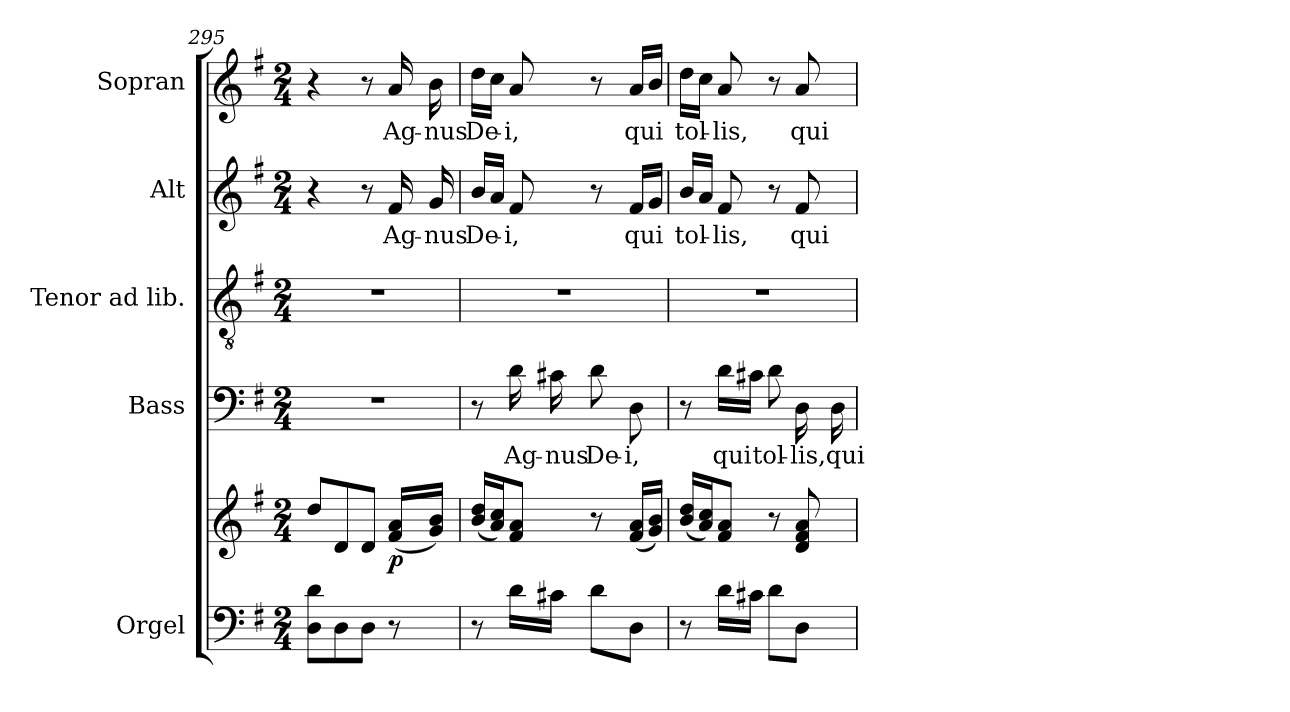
**kern	**kern	**dynam	**kern	**text	**kern	**kern	**text	**kern	**text
*part5	*part5	*part5	*part4	*part4	*part3	*part2	*part2	*part1	*part1
*staff6	*staff5	*staff5/6	*staff4	*staff4	*staff3	*staff2	*staff2	*staff1	*staff1
*I"Orgel	*	*	*I"Bass	*	*I"Tenor ad lib.	*I"Alt	*	*I"Sopran	*
*I'Org.	*	*	*I'B.	*	*I'T.	*I'A.	*	*I'S.	*
!!LO:PB:g=z
*clefF4	*clefG2	*	*clefF4	*	*clefGv2	*clefG2	*	*clefG2	*
*k[f#]	*k[f#]	*	*k[f#]	*	*k[f#]	*k[f#]	*	*k[f#]	*
*G:	*G:	*	*G:	*	*G:	*G:	*	*G:	*
*M2/4	*M2/4	*	*M2/4	*	*M2/4	*M2/4	*	*M2/4	*
=295	=295	=295	=295	=295	=295	=295	=295	=295	=295
8D\ 8d\L	8dd/L	.	2r	.	2r	4r	.	4r	.
8D\	8d/	.	.	.	.	.	.	.	.
8D\J	8d/J	.	.	.	.	8r	.	8r	.
!	!	!LO:DY:b	!	!	!	!	!LO:LY:b	!	!LO:LY:b
8r	(<16f#/ 16a/LL	p	.	.	.	16f#/	Ag-	16a/	Ag-
!	!	!	!	!	!	!	!LO:LY:b	!	!LO:LY:b
.	16g/ 16b/JJ)	.	.	.	.	16g/	-nus	16b\	-nus
=296	=296	=296	=296	=296	=296	=296	=296	=296	=296
!	!	!	!	!	!	!	!LO:LY:b	!	!LO:LY:b
8r	(<16b/ 16dd/LL	.	8r	.	2r	16b/LL	De-	16dd\LL	De-
.	16a/ 16cc/J)	.	.	.	.	16a/JJ	.	16cc\JJ	.
!	!	!	!	!LO:LY:b	!	!	!LO:LY:b	!	!LO:LY:b
16d\LL	8f#/ 8a/J	.	16d\	Ag-	.	8f#/	-i,	8a/	-i,
!	!	!	!	!LO:LY:b	!	!	!	!	!
16c#X\JJ	.	.	16c#X\	-nus	.	.	.	.	.
!	!	!	!	!LO:LY:b	!	!	!	!	!
8d\L	8r	.	8d\	De-	.	8r	.	8r	.
!	!	!	!	!LO:LY:b	!	!	!LO:LY:b	!	!LO:LY:b
8D\J	(<16f#/ 16a/LL	.	8D\	-i,	.	16f#/LL	qui	16a/LL	qui
.	16g/ 16b/JJ)	.	.	.	.	16g/JJ	.	16b/JJ	.
=297	=297	=297	=297	=297	=297	=297	=297	=297	=297
!	!	!	!	!	!	!	!LO:LY:b	!	!LO:LY:b
8r	(<16b/ 16dd/LL	.	8r	.	2r	16b/LL	tol-	16dd\LL	tol-
.	16a/ 16cc/J)	.	.	.	.	16a/JJ	.	16cc\JJ	.
!	!	!	!	!LO:LY:b	!	!	!LO:LY:b	!	!LO:LY:b
16d\LL	8f#/ 8a/J	.	16d\LL	qui	.	8f#/	-lis,	8a/	-lis,
16c#X\JJ	.	.	16c#X\JJ	.	.	.	.	.	.
!	!	!	!	!LO:LY:b	!	!	!	!	!
8d\L	8r	.	8d\	tol-	.	8r	.	8r	.
!	!	!	!	!LO:LY:b	!	!	!LO:LY:b	!	!LO:LY:b
8D\J	8d/ 8f#/ 8a/	.	16D\	-lis,	.	8f#/	qui	8a/	qui
!	!	!	!	!LO:LY:b	!	!	!	!	!
.	.	.	16D\	qui	.	.	.	.	.
=	=	=	=	=	=	=	=	=	=
*-	*-	*-	*-	*-	*-	*-	*-	*-	*-
